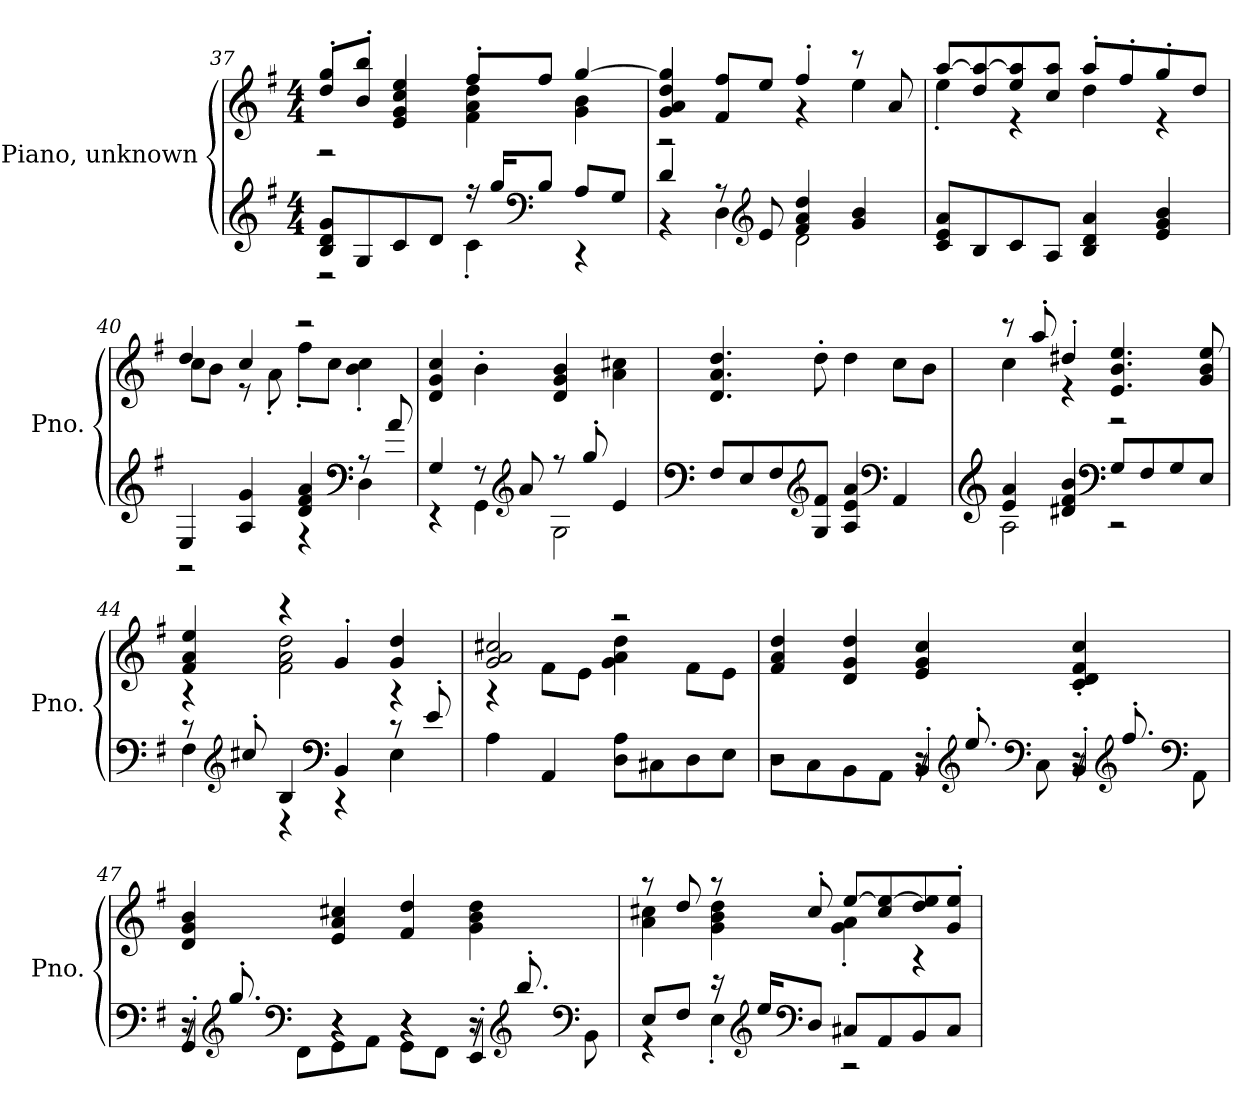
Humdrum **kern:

**kern	**kern
*part1	*part1
*staff2	*staff1
*I"Piano, unknown	*
*I'Pno.	*
!!LO:LB:g=z
*clefG2	*clefG2
*k[f#]	*k[f#]
*M4/4	*M4/4
=37	=37
*^	*^
8B/ 8d/ 8g/L	2r	8dd/' 8gg/'L	2r
8G/	.	8b/' 8bb/'J	.
8c/	.	4e/ 4g/ 4cc/ 4ee/	.
8d/J	.	.	.
16r	4c'\	8ff#'/L	4f#\ 4a\ 4dd\
16gg/KL	.	.	.
*clefF4	*	*	*
8B/J	.	8ff#/J	.
8A/L	4r	[4gg/	4g\ 4b\
8G/J	.	.	.
=38	=38	=38	=38
4d/	4r	4g/ 4a/ 4dd/ 4gg/]	2r
8r	4D\	8f#/ 8ff#/L	.
*clefG2	*	*	*
8e/	.	8ee/J	.
4f#/ 4a/ 4dd/	2d\	4ff#'/	4r
4g/ 4b/	.	8r	4ee\
.	.	8a/	.
*v	*v	*	*
=39	=39	=39
8c/ 8e/ 8a/L	[8aa/L	4ee'\
8B/	8dd/ 8aa/_	.
8c/	8ee/ 8aa/]	4r
8A/J	8cc/ 8aa/J	.
4B/ 4d/ 4a/	8aa'/L	4dd\
.	8ff#'/	.
4e/ 4g/ 4b/	8gg'/	4r
.	8dd/J	.
=40	=40	=40
*^	*	*
4E/	2r	4dd/	8cc\L
.	.	.	8b\J
4A/ 4g/	.	4cc/	8r
.	.	.	8a'\
4d/ 4f#/ 4a/	4r	2r	8ff#'\L
.	.	.	8cc\J
*clefF4	*	*	*
8r	4D\	.	4b\' 4cc\'
8a/	.	.	.
*	*	*v	*v
!!LO:LB:g=z
=41	=41	=41
4G/	4r	4d/ 4g/ 4cc/
8r	4GG\	4b'\
*clefG2	*	*
8a/	.	.
8r	2G\	4d/ 4g/ 4b/
8gg'/	.	.
4e/	.	4a\ 4cc#X\
*v	*v	*
=42	=42
*clefF4	*
8F#/L	4.d/ 4.a/ 4.dd/
8E/	.
8F#/	.
*clefG2	*
8G/ 8f#/J	8dd'\
4A/ 4e/ 4a/	4dd\
*clefF4	*
4AA/	8cc\L
.	8b\J
=43	=43
*clefG2	*
*^	*^
4e/ 4a/	2A\	8r	4cc\
.	.	8aa'/	.
4d#X/ 4f#/ 4b/	.	4dd#X'/	4r
*clefF4	*	*	*
8G/L	2r	4.e/ 4.b/ 4.ee/	2r
8F#/	.	.	.
8G/	.	.	.
8E/J	.	8g/ 8b/ 8ee/	.
!!LO:PB:g=z	!!
=44	=44	=44	=44
8r	4F#\	4f#/ 4a/ 4ee/	4r
*clefG2	*	*	*
8cc#X'/	.	.	.
4B/	4r	4r	2f#\ 2a\ 2dd\
*clefF4	*	*	*
4BB/	4r	4g'/	.
8r	4E\	4g/ 4dd/	4r
8e'/	.	.	.
*v	*v	*	*
=45	=45	=45
4A\	2g/ 2a/ 2cc#X/	4r
4AA/	.	8f#\L
.	.	8e\J
8D\ 8A\L	2r	4g\ 4a\ 4dd\
8C#X\	.	.
8D\	.	8f#\L
8E\J	.	8e\J
*	*v	*v
=46	=46
*^	*
*	*^	*
2r	8D\L	2r	4f#/ 4a/ 4dd/
.	8C\	.	.
.	8BB\	.	4d/ 4g/ 4dd/
.	8AA\J	.	.
16r	8r	4BB'/	4e/ 4g/ 4cc/
*clefG2	*	*	*
8.ee'/	.	.	.
*clefF4	*	*	*
.	8C\	.	.
16r	8r	4BB'/	4c/' 4d/' 4f#/' 4cc/'
*clefG2	*	*	*
8.ff#'/	.	.	.
*clefF4	*	*	*
.	8AA\	.	.
!!LO:LB:g=z
=47	=47	=47	=47
16r	8r	4GG'/	4d/ 4g/ 4b/
*clefG2	*	*	*
8.gg'/	.	.	.
*clefF4	*	*	*
.	8FF#\L	.	.
4r	8GG\	4r	4e/ 4a/ 4cc#X/
.	8AA\J	.	.
4r	8GG\L	4r	4f#/ 4dd/
.	8FF#\J	.	.
16r	8r	4EE'/	4g\ 4b\ 4dd\
*clefG2	*	*	*
8.bb'/	.	.	.
*clefF4	*	*	*
.	8BB\	.	.
*	*v	*v	*
=48	=48	=48
*	*	*^
8E/L	4r	8r	4a\ 4cc#X\
8F#/J	.	8dd/	.
16r	4E'\	8r	4g\ 4b\ 4dd\
*clefG2	*	*	*
16ee/KL	.	.	.
*clefF4	*	*	*
8D/J	.	8cc#'/	.
8C#X/L	2r	[8ee/L	4g\' 4a\'
8AA/	.	8cc#/ 8ee/_	.
8BB/	.	8dd/ 8ee/]	4r
8C#/J	.	8g/' 8ee/'J	.
*v	*v	*	*
*	*v	*v
=	=
*-	*-
